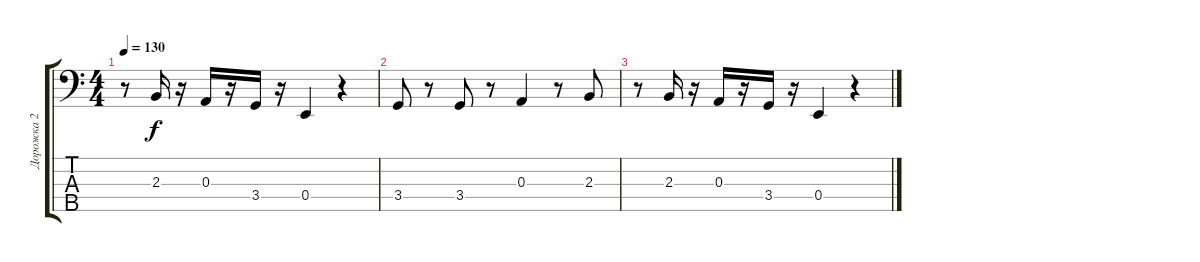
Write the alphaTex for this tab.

\track ("Дорожка 2" "Дорожка 2") {instrument fretlessbass}
\staff {score tabs}
\tuning (G2 D2 A1 E1 B0) {hide}
\ts (4 4)
\tempo 130
\clef f4
\ks c
r.8{dy f} 2.3.16 r.16 0.3.16 r.16 3.4.16 r.16 0.4.4 r.4 |
3.4.8 r.8 3.4.8 r.8 0.3.4 r.8 2.3.8 |
r.8 2.3.16 r.16 0.3.16 r.16 3.4.16 r.16 0.4.4 r.4
